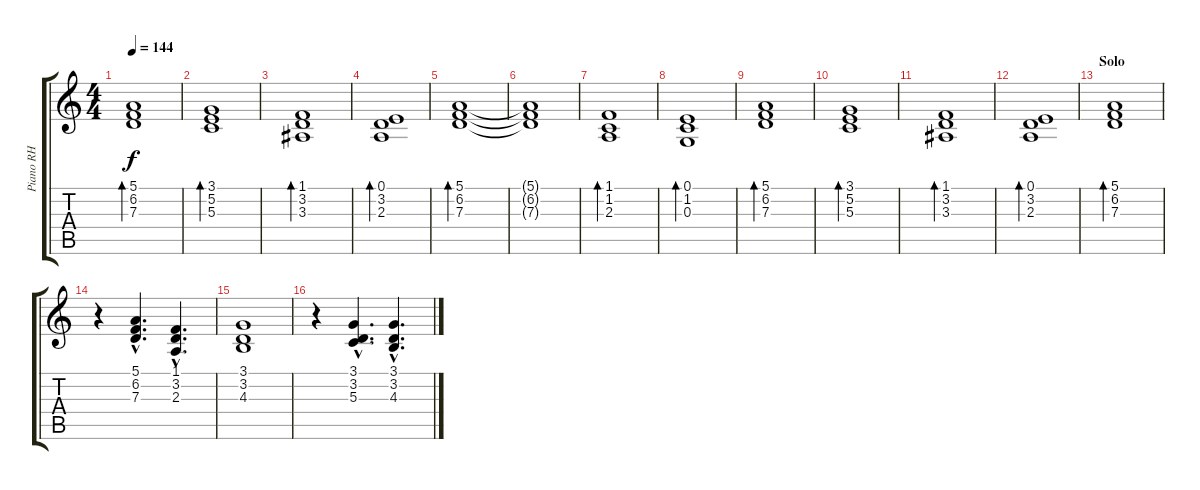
\track ("Piano RH" "Piano RH") {instrument brightacousticpiano}
\staff {score tabs}
\tuning (E4 B3 G3 D3 A2 E2) {hide}
\ts (4 4)
\tempo 144
\clef g2
\ks c
(5.1 6.2 7.3).1{bd 60 dy f} |
(3.1 5.2 5.3).1{bd 60} |
(1.1 3.2 3.3).1{bd 60} |
(0.1 3.2 2.3).1{bd 60} |
(5.1 6.2 7.3).1{bd 60} |
(5.1{t} 6.2{t} 7.3{t}).1 |
(1.1 1.2 2.3).1{bd 60} |
(0.1 1.2 0.3).1{bd 60} |
(5.1 6.2 7.3).1{bd 60} |
(3.1 5.2 5.3).1{bd 60} |
(1.1 3.2 3.3).1{bd 60} |
(0.1 3.2 2.3).1{bd 60} |
\section ("" "Solo")
(5.1 6.2 7.3).1{bd 60} |
r.4 (5.1{hac} 6.2{hac} 7.3{hac}).4{d} (1.1{hac} 3.2{hac} 2.3{hac}).4{d} |
(3.1 3.2 4.3).1 |
r.4 (3.1{hac} 3.2{hac} 5.3{hac}).4{d} (3.1{hac} 3.2{hac} 4.3{hac}).4{d}
